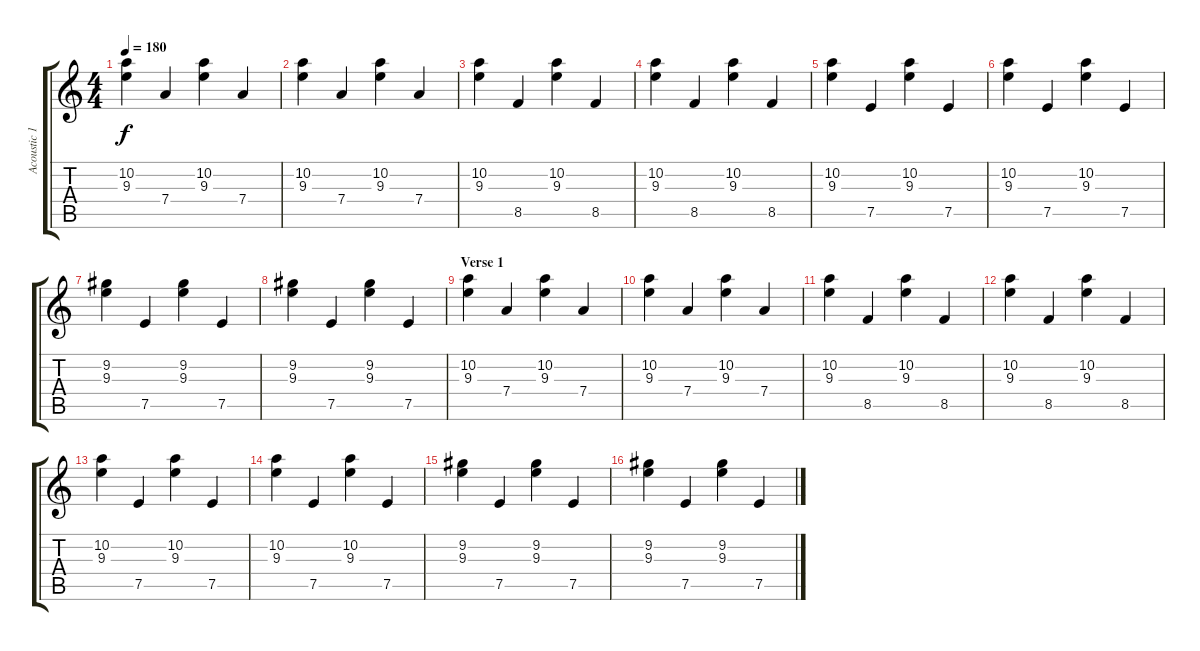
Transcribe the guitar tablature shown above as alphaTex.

\track ("Acoustic 1" "Acoustic 1") {instrument electricguitarjazz}
\staff {score tabs}
\tuning (E4 B3 G3 D3 A2 E2) {hide}
\ts (4 4)
\tempo 180
\clef g2
\ks c
(10.2 9.3).4{dy f instrument electricguitarjazz} 7.4.4 (10.2 9.3).4 7.4.4 |
(10.2 9.3).4 7.4.4 (10.2 9.3).4 7.4.4 |
(10.2 9.3).4 8.5.4 (10.2 9.3).4 8.5.4 |
(10.2 9.3).4 8.5.4 (10.2 9.3).4 8.5.4 |
(10.2 9.3).4 7.5.4 (10.2 9.3).4 7.5.4 |
(10.2 9.3).4 7.5.4 (10.2 9.3).4 7.5.4 |
(9.2 9.3).4 7.5.4 (9.2 9.3).4 7.5.4 |
(9.2 9.3).4 7.5.4 (9.2 9.3).4 7.5.4 |
\section ("" "Verse 1")
(10.2 9.3).4 7.4.4 (10.2 9.3).4 7.4.4 |
(10.2 9.3).4 7.4.4 (10.2 9.3).4 7.4.4 |
(10.2 9.3).4 8.5.4 (10.2 9.3).4 8.5.4 |
(10.2 9.3).4 8.5.4 (10.2 9.3).4 8.5.4 |
(10.2 9.3).4 7.5.4 (10.2 9.3).4 7.5.4 |
(10.2 9.3).4 7.5.4 (10.2 9.3).4 7.5.4 |
(9.2 9.3).4 7.5.4 (9.2 9.3).4 7.5.4 |
(9.2 9.3).4 7.5.4 (9.2 9.3).4 7.5.4
